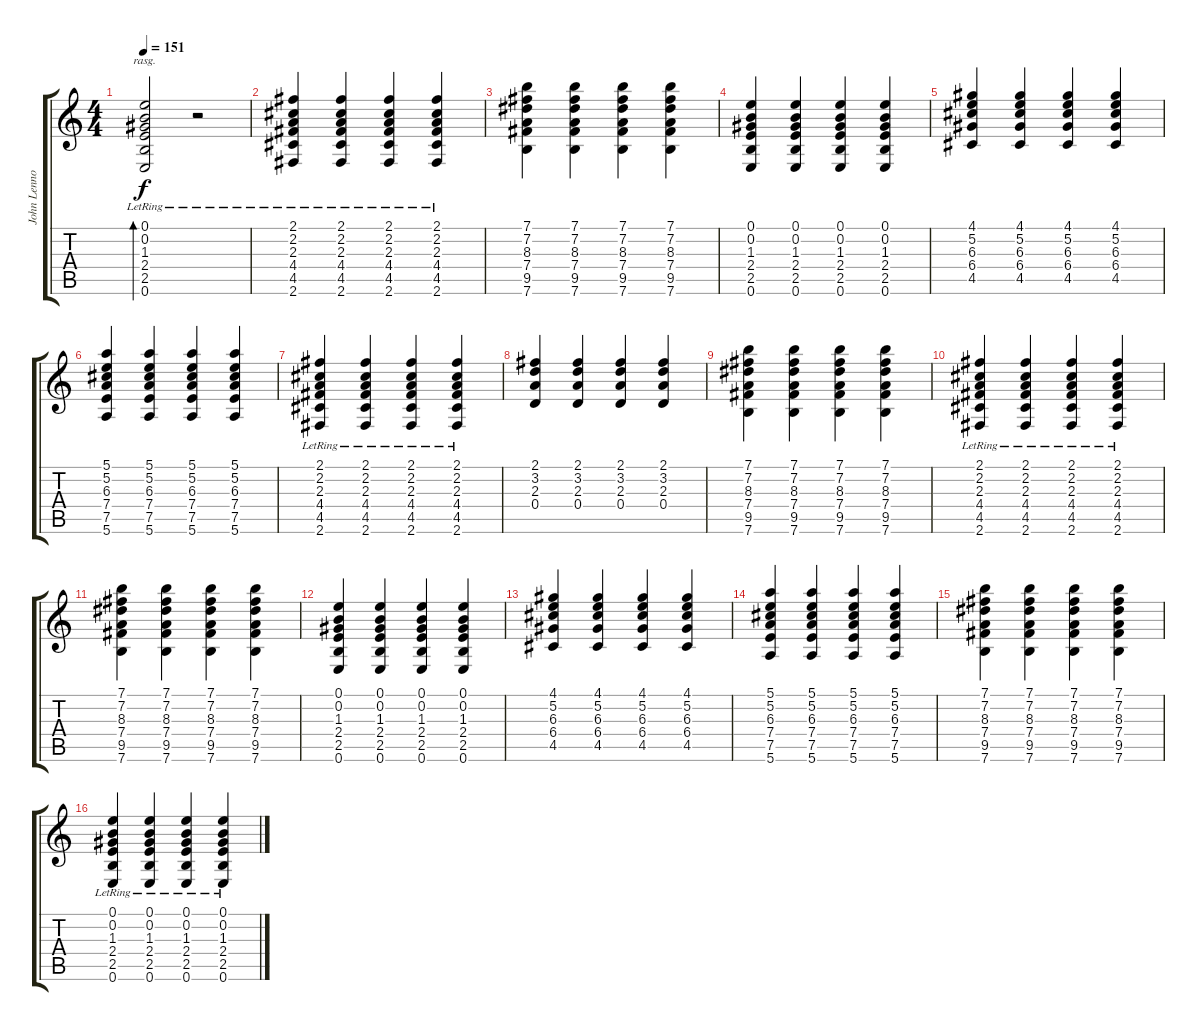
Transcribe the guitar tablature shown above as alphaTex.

\track ("John Lennon" "John Lenno") {instrument electricguitarclean}
\staff {score tabs}
\tuning (E4 B3 G3 D3 A2 E2) {hide}
\ts (4 4)
\tempo 151
\clef g2
\ks c
(0.1{lr} 0.2 1.3 2.4 2.5 0.6).2{bd 120 rasg ii dy f} r.2 |
(2.1{lr} 2.2{lr} 2.3{lr} 4.4{lr} 4.5{lr} 2.6{lr}).4 (2.1{lr} 2.2{lr} 2.3{lr} 4.4{lr} 4.5{lr} 2.6{lr}).4 (2.1{lr} 2.2{lr} 2.3{lr} 4.4{lr} 4.5{lr} 2.6{lr}).4 (2.1{lr} 2.2{lr} 2.3{lr} 4.4{lr} 4.5{lr} 2.6{lr}).4 |
(7.1 7.2 8.3 7.4 9.5 7.6).4 (7.1 7.2 8.3 7.4 9.5 7.6).4 (7.1 7.2 8.3 7.4 9.5 7.6).4 (7.1 7.2 8.3 7.4 9.5 7.6).4 |
(0.1 0.2 1.3 2.4 2.5 0.6).4 (0.1 0.2 1.3 2.4 2.5 0.6).4 (0.1 0.2 1.3 2.4 2.5 0.6).4 (0.1 0.2 1.3 2.4 2.5 0.6).4 |
(4.1 5.2 6.3 6.4 4.5).4 (4.1 5.2 6.3 6.4 4.5).4 (4.1 5.2 6.3 6.4 4.5).4 (4.1 5.2 6.3 6.4 4.5).4 |
(5.1 5.2 6.3 7.4 7.5 5.6).4 (5.1 5.2 6.3 7.4 7.5 5.6).4 (5.1 5.2 6.3 7.4 7.5 5.6).4 (5.1 5.2 6.3 7.4 7.5 5.6).4 |
(2.1{lr} 2.2{lr} 2.3{lr} 4.4{lr} 4.5{lr} 2.6{lr}).4 (2.1{lr} 2.2{lr} 2.3{lr} 4.4{lr} 4.5{lr} 2.6{lr}).4 (2.1{lr} 2.2{lr} 2.3{lr} 4.4{lr} 4.5{lr} 2.6{lr}).4 (2.1{lr} 2.2{lr} 2.3{lr} 4.4{lr} 4.5{lr} 2.6{lr}).4 |
(2.1 3.2 2.3 0.4).4 (2.1 3.2 2.3 0.4).4 (2.1 3.2 2.3 0.4).4 (2.1 3.2 2.3 0.4).4 |
(7.1 7.2 8.3 7.4 9.5 7.6).4 (7.1 7.2 8.3 7.4 9.5 7.6).4 (7.1 7.2 8.3 7.4 9.5 7.6).4 (7.1 7.2 8.3 7.4 9.5 7.6).4 |
(2.1{lr} 2.2{lr} 2.3{lr} 4.4{lr} 4.5{lr} 2.6{lr}).4 (2.1{lr} 2.2{lr} 2.3{lr} 4.4{lr} 4.5{lr} 2.6{lr}).4 (2.1{lr} 2.2{lr} 2.3{lr} 4.4{lr} 4.5{lr} 2.6{lr}).4 (2.1{lr} 2.2{lr} 2.3{lr} 4.4{lr} 4.5{lr} 2.6{lr}).4 |
(7.1 7.2 8.3 7.4 9.5 7.6).4 (7.1 7.2 8.3 7.4 9.5 7.6).4 (7.1 7.2 8.3 7.4 9.5 7.6).4 (7.1 7.2 8.3 7.4 9.5 7.6).4 |
(0.1 0.2 1.3 2.4 2.5 0.6).4 (0.1 0.2 1.3 2.4 2.5 0.6).4 (0.1 0.2 1.3 2.4 2.5 0.6).4 (0.1 0.2 1.3 2.4 2.5 0.6).4 |
(4.1 5.2 6.3 6.4 4.5).4 (4.1 5.2 6.3 6.4 4.5).4 (4.1 5.2 6.3 6.4 4.5).4 (4.1 5.2 6.3 6.4 4.5).4 |
(5.1 5.2 6.3 7.4 7.5 5.6).4 (5.1 5.2 6.3 7.4 7.5 5.6).4 (5.1 5.2 6.3 7.4 7.5 5.6).4 (5.1 5.2 6.3 7.4 7.5 5.6).4 |
(7.1 7.2 8.3 7.4 9.5 7.6).4 (7.1 7.2 8.3 7.4 9.5 7.6).4 (7.1 7.2 8.3 7.4 9.5 7.6).4 (7.1 7.2 8.3 7.4 9.5 7.6).4 |
(0.1 0.2 1.3 2.4 2.5 0.6{lr}).4 (0.1{lr} 0.2{lr} 1.3{lr} 2.4{lr} 2.5{lr} 0.6{lr}).4 (0.1 0.2 1.3 2.4 2.5 0.6{lr}).4 (0.1{lr} 0.2{lr} 1.3{lr} 2.4{lr} 2.5{lr} 0.6{lr}).4
